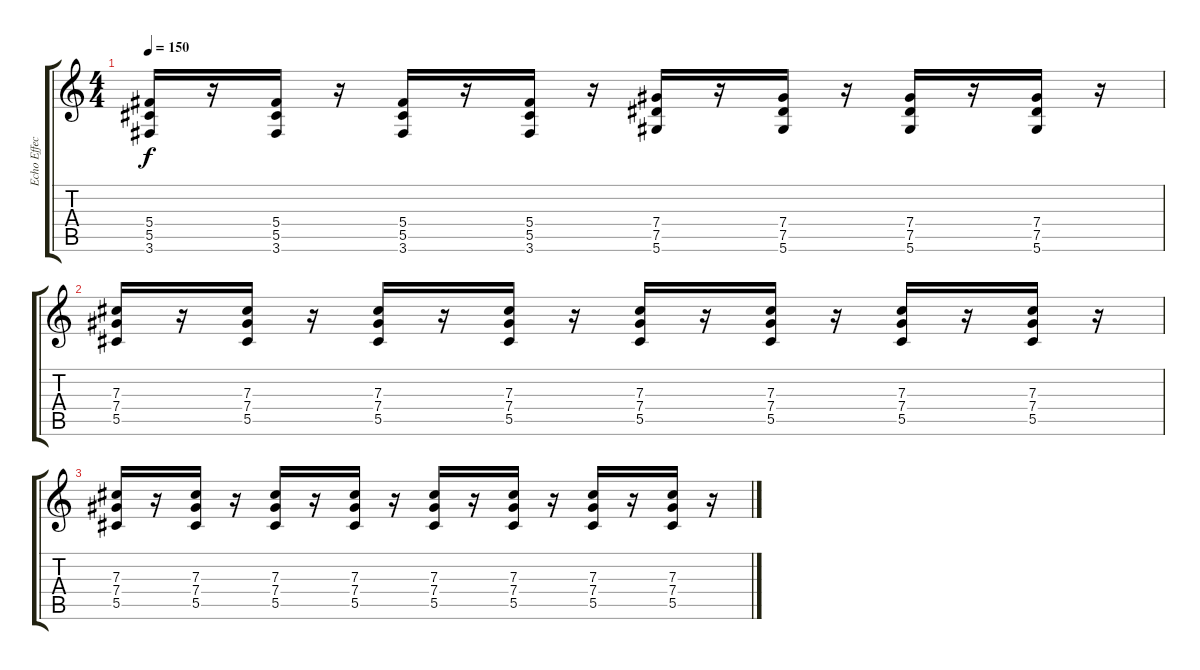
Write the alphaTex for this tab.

\track ("Echo Effect" "Echo Effec") {instrument distortionguitar}
\staff {score tabs}
\tuning (Eb4 Bb3 Gb3 Db3 Ab2 Eb2) {hide}
\ts (4 4)
\tempo 150
\clef g2
\ks c
(5.4 5.5 3.6).16{dy f} r.16 (5.4 5.5 3.6).16 r.16 (5.4 5.5 3.6).16 r.16 (5.4 5.5 3.6).16 r.16 (7.4 7.5 5.6).16 r.16 (7.4 7.5 5.6).16 r.16 (7.4 7.5 5.6).16 r.16 (7.4 7.5 5.6).16 r.16 |
(7.3 7.4 5.5).16{volume 5} r.16 (7.3 7.4 5.5).16 r.16 (7.3 7.4 5.5).16 r.16 (7.3 7.4 5.5).16 r.16 (7.3 7.4 5.5).16 r.16 (7.3 7.4 5.5).16 r.16 (7.3 7.4 5.5).16 r.16 (7.3 7.4 5.5).16 r.16 |
(7.3 7.4 5.5).16{volume 0} r.16 (7.3 7.4 5.5).16 r.16 (7.3 7.4 5.5).16 r.16 (7.3 7.4 5.5).16 r.16 (7.3 7.4 5.5).16 r.16 (7.3 7.4 5.5).16 r.16 (7.3 7.4 5.5).16 r.16 (7.3 7.4 5.5).16 r.16
